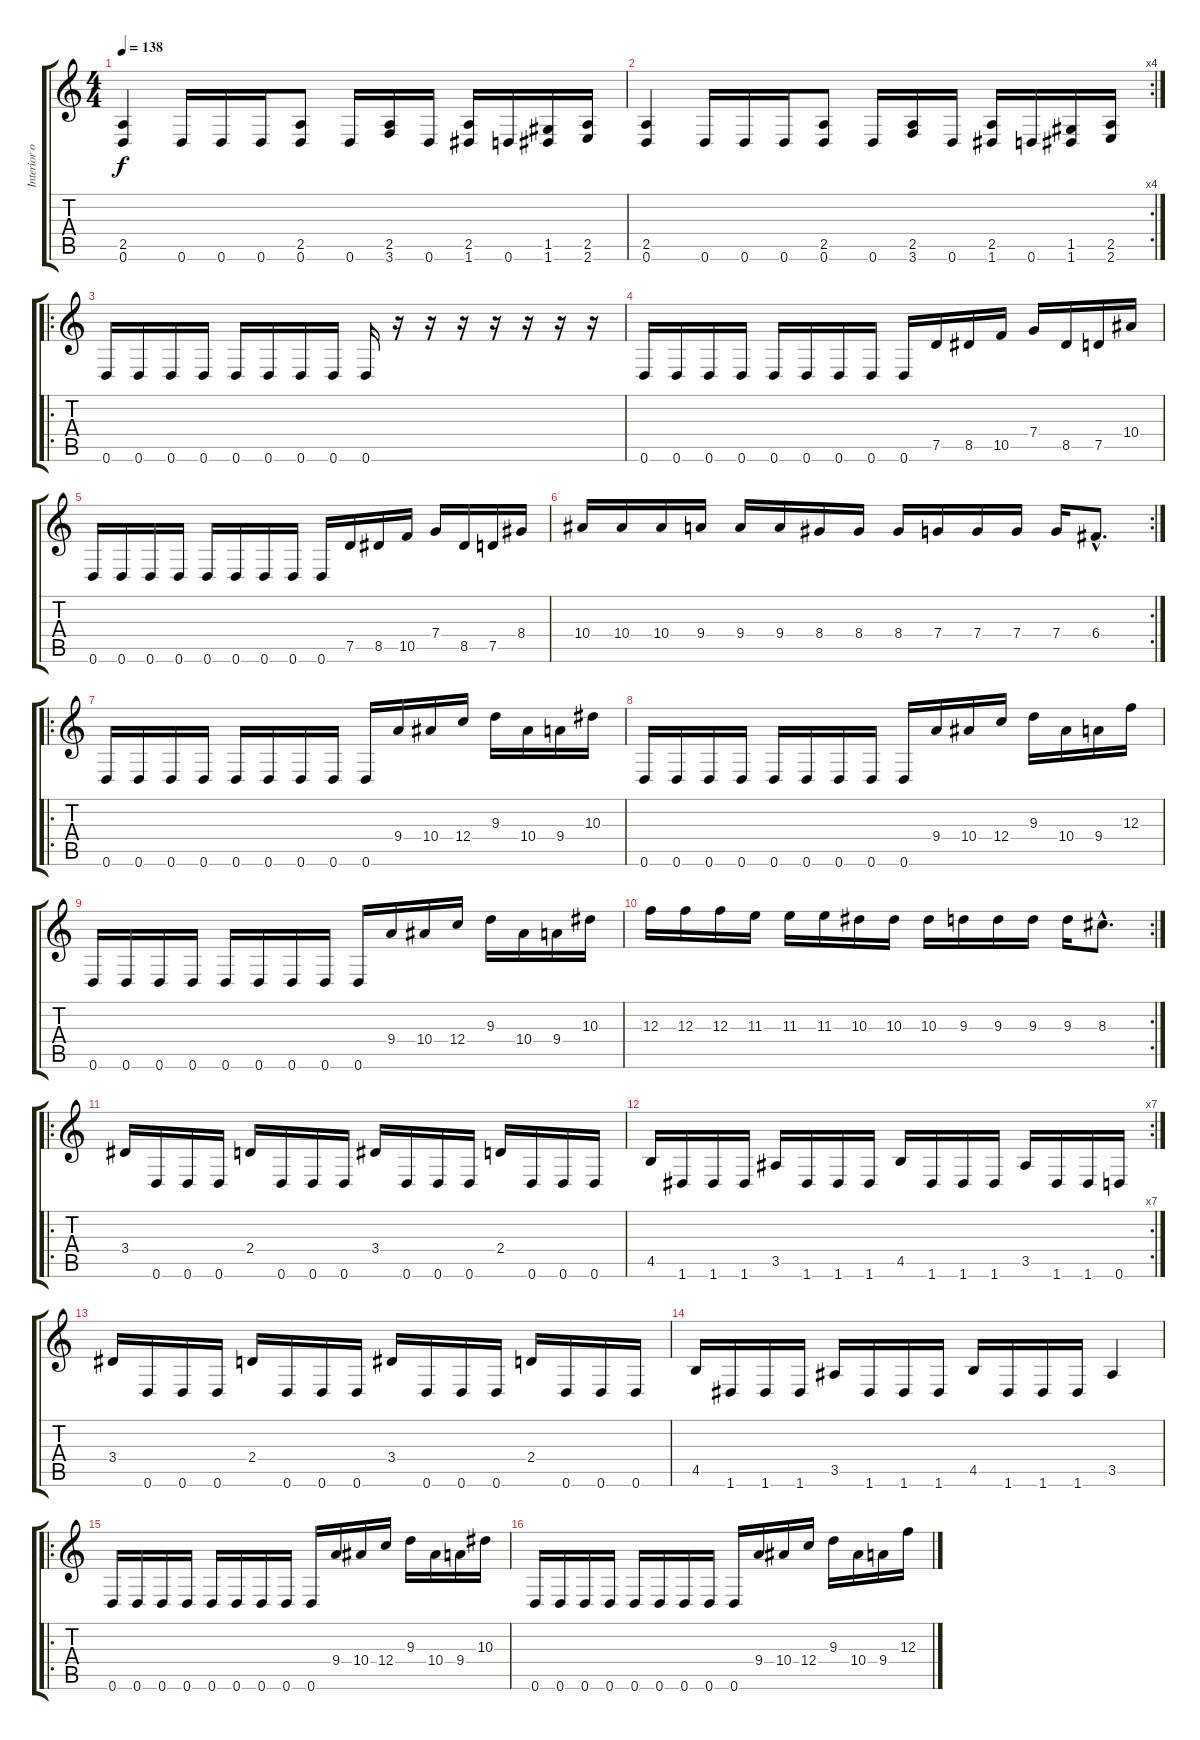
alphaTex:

\track ("Interior of life" "Interior o") {instrument distortionguitar}
\staff {score tabs}
\tuning (D4 A3 F3 C3 G2 D2) {hide}
\ts (4 4)
\tempo 138
\clef g2
\ks c
(2.5 0.6).4{dy f instrument distortionguitar} 0.6.16 0.6.16 0.6.16 (2.5 0.6).8 0.6.16 (2.5 3.6).16 0.6.16 (2.5 1.6).16 0.6.16 (1.5 1.6).16 (2.5 2.6).16 |
\rc 4
(2.5 0.6).4 0.6.16 0.6.16 0.6.16 (2.5 0.6).8 0.6.16 (2.5 3.6).16 0.6.16 (2.5 1.6).16 0.6.16 (1.5 1.6).16 (2.5 2.6).16 |
\ro
0.6.16 0.6.16 0.6.16 0.6.16 0.6.16 0.6.16 0.6.16 0.6.16 0.6.16 r.16 r.16 r.16 r.16 r.16 r.16 r.16 |
0.6.16 0.6.16 0.6.16 0.6.16 0.6.16 0.6.16 0.6.16 0.6.16 0.6.16 7.5.16 8.5.16 10.5.16 7.4.16 8.5.16 7.5.16 10.4.16 |
0.6.16 0.6.16 0.6.16 0.6.16 0.6.16 0.6.16 0.6.16 0.6.16 0.6.16 7.5.16 8.5.16 10.5.16 7.4.16 8.5.16 7.5.16 8.4.16 |
\rc 2
10.4.16 10.4.16 10.4.16 9.4.16 9.4.16 9.4.16 8.4.16 8.4.16 8.4.16 7.4.16 7.4.16 7.4.16 7.4.16 6.4{hac}.8{d} |
\ro
0.6.16 0.6.16 0.6.16 0.6.16 0.6.16 0.6.16 0.6.16 0.6.16 0.6.16 9.4.16 10.4.16 12.4.16 9.3.16 10.4.16 9.4.16 10.3.16 |
0.6.16 0.6.16 0.6.16 0.6.16 0.6.16 0.6.16 0.6.16 0.6.16 0.6.16 9.4.16 10.4.16 12.4.16 9.3.16 10.4.16 9.4.16 12.3.16 |
0.6.16 0.6.16 0.6.16 0.6.16 0.6.16 0.6.16 0.6.16 0.6.16 0.6.16 9.4.16 10.4.16 12.4.16 9.3.16 10.4.16 9.4.16 10.3.16 |
\rc 2
12.3.16 12.3.16 12.3.16 11.3.16 11.3.16 11.3.16 10.3.16 10.3.16 10.3.16 9.3.16 9.3.16 9.3.16 9.3.16 8.3{hac}.8{d} |
\ro
3.4.16 0.6.16 0.6.16 0.6.16 2.4.16 0.6.16 0.6.16 0.6.16 3.4.16 0.6.16 0.6.16 0.6.16 2.4.16 0.6.16 0.6.16 0.6.16 |
\rc 7
4.5.16 1.6.16 1.6.16 1.6.16 3.5.16 1.6.16 1.6.16 1.6.16 4.5.16 1.6.16 1.6.16 1.6.16 3.5.16 1.6.16 1.6.16 0.6.16 |
3.4.16 0.6.16 0.6.16 0.6.16 2.4.16 0.6.16 0.6.16 0.6.16 3.4.16 0.6.16 0.6.16 0.6.16 2.4.16 0.6.16 0.6.16 0.6.16 |
4.5.16 1.6.16 1.6.16 1.6.16 3.5.16 1.6.16 1.6.16 1.6.16 4.5.16 1.6.16 1.6.16 1.6.16 3.5.4 |
\ro
0.6.16 0.6.16 0.6.16 0.6.16 0.6.16 0.6.16 0.6.16 0.6.16 0.6.16 9.4.16 10.4.16 12.4.16 9.3.16 10.4.16 9.4.16 10.3.16 |
0.6.16 0.6.16 0.6.16 0.6.16 0.6.16 0.6.16 0.6.16 0.6.16 0.6.16 9.4.16 10.4.16 12.4.16 9.3.16 10.4.16 9.4.16 12.3.16
